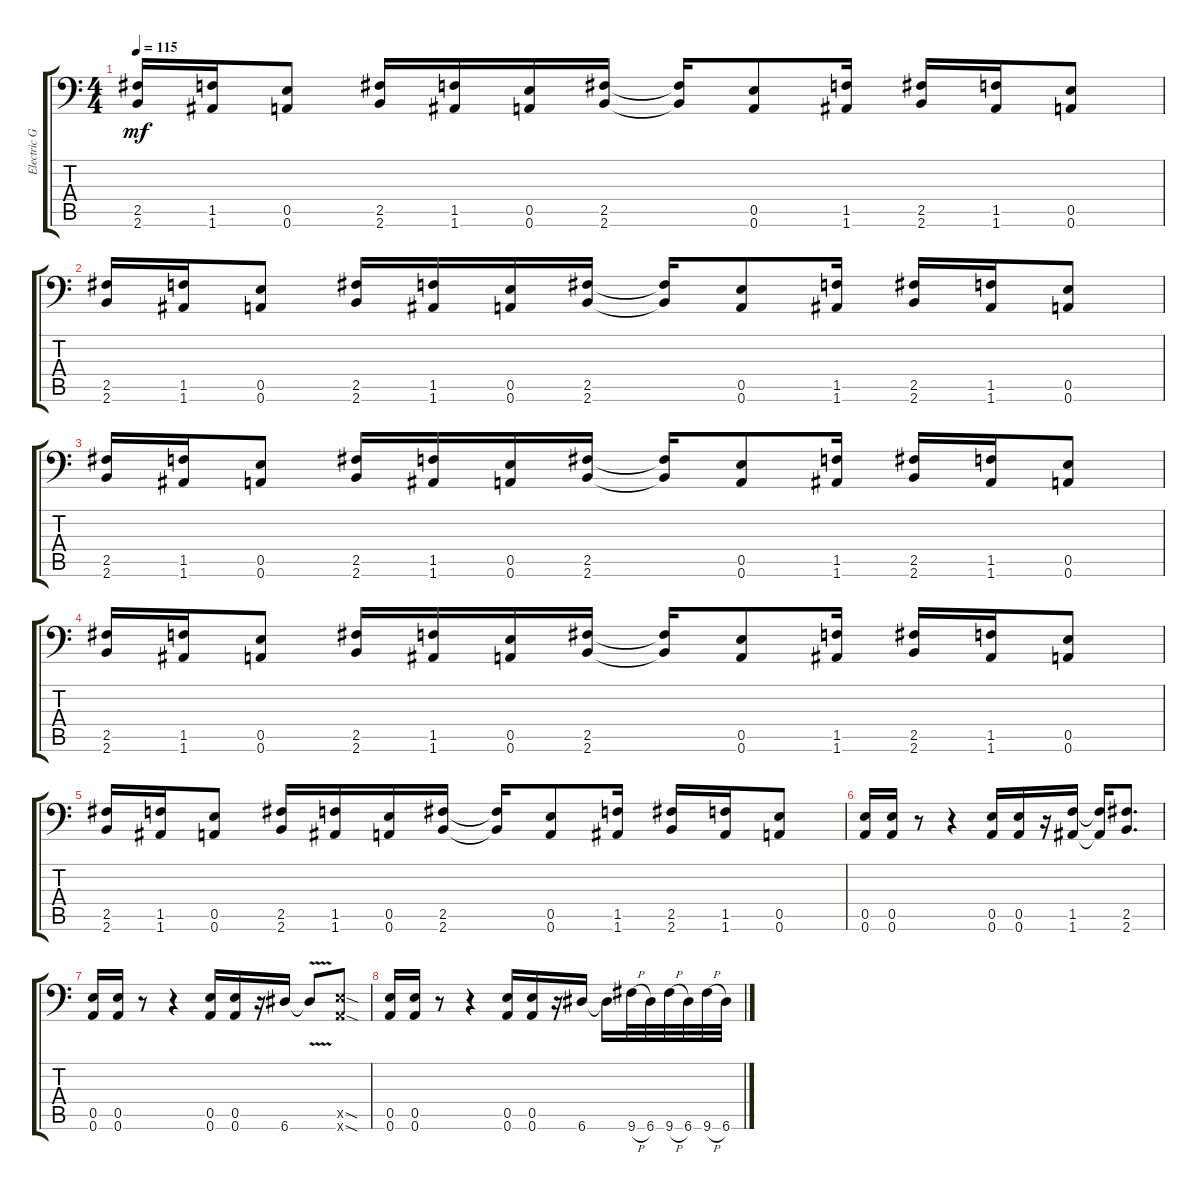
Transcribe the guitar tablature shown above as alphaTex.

\track ("Electric Guitar II <麗>" "Electric G") {instrument distortionguitar}
\staff {score tabs}
\tuning (B3 Gb3 D3 A2 E2 A1) {hide}
\ts (4 4)
\tempo 115
\clef f4
\ks c
(2.5 2.6).16{dy mf} (1.5 1.6).16 (0.5 0.6).8 (2.5 2.6).16 (1.5 1.6).16 (0.5 0.6).16 (2.5 2.6).16 (2.5{t} 2.6{t}).16 (0.5 0.6).8 (1.5 1.6).16 (2.5 2.6).16 (1.5 1.6).16 (0.5 0.6).8 |
(2.5 2.6).16 (1.5 1.6).16 (0.5 0.6).8 (2.5 2.6).16 (1.5 1.6).16 (0.5 0.6).16 (2.5 2.6).16 (2.5{t} 2.6{t}).16 (0.5 0.6).8 (1.5 1.6).16 (2.5 2.6).16 (1.5 1.6).16 (0.5 0.6).8 |
(2.5 2.6).16 (1.5 1.6).16 (0.5 0.6).8 (2.5 2.6).16 (1.5 1.6).16 (0.5 0.6).16 (2.5 2.6).16 (2.5{t} 2.6{t}).16 (0.5 0.6).8 (1.5 1.6).16 (2.5 2.6).16 (1.5 1.6).16 (0.5 0.6).8 |
(2.5 2.6).16 (1.5 1.6).16 (0.5 0.6).8 (2.5 2.6).16 (1.5 1.6).16 (0.5 0.6).16 (2.5 2.6).16 (2.5{t} 2.6{t}).16 (0.5 0.6).8 (1.5 1.6).16 (2.5 2.6).16 (1.5 1.6).16 (0.5 0.6).8 |
(2.5 2.6).16 (1.5 1.6).16 (0.5 0.6).8 (2.5 2.6).16 (1.5 1.6).16 (0.5 0.6).16 (2.5 2.6).16 (2.5{t} 2.6{t}).16 (0.5 0.6).8 (1.5 1.6).16 (2.5 2.6).16 (1.5 1.6).16 (0.5 0.6).8 |
\section ("" "")
(0.5 0.6).16 (0.5 0.6).16 r.8 r.4 (0.5 0.6).16 (0.5 0.6).16 r.16 (1.5 1.6).16 (1.5{t} 1.6{t}).16 (2.5 2.6).8{d} |
(0.5 0.6).16 (0.5 0.6).16 r.8 r.4 (0.5 0.6).16 (0.5 0.6).16 r.16 6.6.16 6.6{v t}.8 (0.5{sod x} 0.6{sod x}).8 |
(0.5 0.6).16 (0.5 0.6).16 r.8 r.4 (0.5 0.6).16 (0.5 0.6).16 r.16 6.6.16 6.6{t}.16 9.6{h}.32 6.6.32 9.6{h}.32 6.6.32 9.6{h}.32 6.6.32
